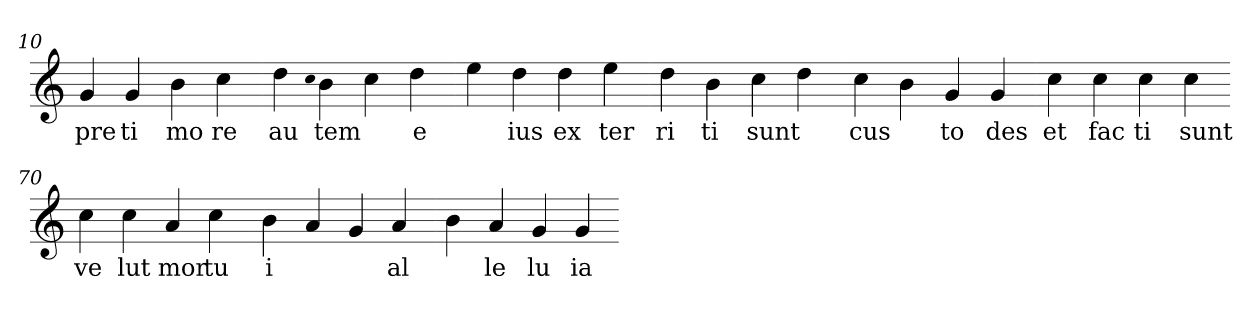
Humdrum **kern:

**kern	**text
*part1	*part1
*staff1	*staff1
*clefG2	*
=10.	=10.
4g	pre
4g	ti
4b	mo
4cc	re
=20.-	=20.-
4dd	au
qqcc	.
4b	tem
4cc	.
4dd	e
=30.-	=30.-
4ee	.
4dd	ius
4dd	ex
4ee	ter
=40.-	=40.-
4dd	ri
4b	ti
4cc	sunt
4dd	.
=50.-	=50.-
4cc	cus
4b	.
4g	to
4g	des
=60.-	=60.-
4cc	et
4cc	fac
4cc	ti
4cc	sunt
=70.-	=70.-
4cc	ve
4cc	lut
4a	mor
4cc	tu
=80.-	=80.-
4b	i
4a	.
4g	.
4a	al
=90.-	=90.-
4b	.
4a	le
4g	lu
4g	ia
=-	=-
*-	*-
